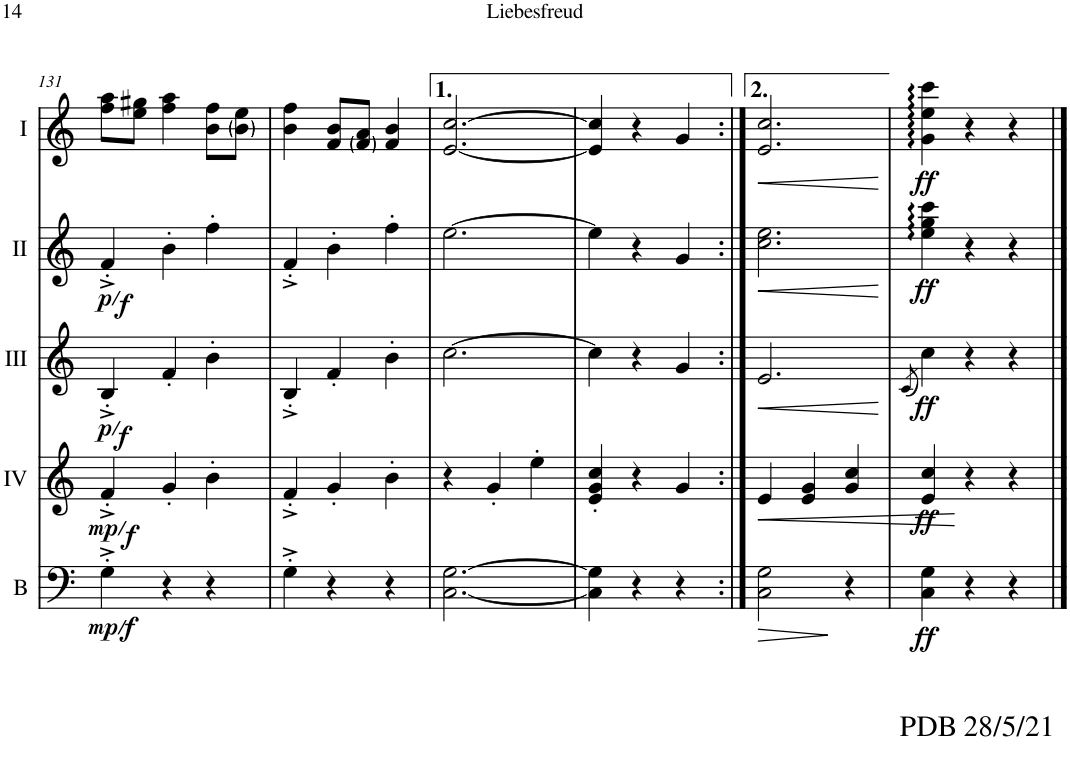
**kern	**dynam	**kern	**dynam	**kern	**dynam	**kern	**dynam	**kern	**dynam
*part5	*part5	*part4	*part4	*part3	*part3	*part2	*part2	*part1	*part1
*staff5	*staff5	*staff4	*staff4	*staff3	*staff3	*staff2	*staff2	*staff1	*staff1
*I"Bass	*	*I"Acc. 4	*	*I"Acc. 3	*	*I"Acc. 2	*	*I"Acc. 1	*
*I'B	*	*	*	*	*	*	*	*	*
!!LO:PB:g=z
*clefF4	*	*clefG2	*	*clefG2	*	*clefG2	*	*clefG2	*
*Trd7c12	*	*Trd7c12	*	*	*	*	*	*	*
*k[]	*	*k[]	*	*k[]	*	*k[]	*	*k[]	*
*M3/4	*	*M3/4	*	*M3/4	*	*M3/4	*	*M3/4	*
=131	=131	=131	=131	=131	=131	=131	=131	=131	=131
!	!LO:DY:b	!	!	!	!	!	!	!	!
!	!LO:DY:n=1:b	!	!	!	!	!	!	!	!
!	!LO:DY:n=2:b	!	!LO:DY:b	!	!	!	!	!	!
!	!	!	!LO:DY:n=1:b	!	!	!	!	!	!
!	!	!	!LO:DY:n=2:b	!	!LO:DY:b	!	!	!	!
!	!	!	!	!	!LO:DY:n=1:b	!	!	!	!
!	!	!	!	!	!LO:DY:n=2:b	!	!LO:DY:b	!	!
!	!	!	!	!	!	!	!LO:DY:n=1:b	!	!
!	!	!	!	!	!	!	!LO:DY:n=2:b	!	!
4G'^\	mp other-dynamics f	4f'^/	mp other-dynamics f	4B'^/	p other-dynamics f	4f'^/	p other-dynamics f	8ff\ 8aa\L	.
.	.	.	.	.	.	.	.	8ee\ 8gg#X\J	.
4r	.	4g'/	.	4f'/	.	4b'\	.	4ff\ 4aa\	.
4r	.	4b'\	.	4b'\	.	4ff'\	.	8b\ 8ff\L	.
.	.	.	.	.	.	.	.	8b\ 8ee\J	.
=132	=132	=132	=132	=132	=132	=132	=132	=132	=132
4G'^\	.	4f'^/	.	4B'^/	.	4f'^/	.	4b\ 4ff\	.
4r	.	4g'/	.	4f'/	.	4b'\	.	8f/ 8b/L	.
.	.	.	.	.	.	.	.	8f/ 8a/J	.
4r	.	4b'\	.	4b'\	.	4ff'\	.	4f/ 4b/	.
=133	=133	=133	=133	=133	=133	=133	=133	=133	=133
[2.C\ [2.G\	.	4r	.	[2.cc\	.	[2.ee\	.	[2.e/ [2.cc/	.
.	.	4g'/	.	.	.	.	.	.	.
.	.	4ee'\	.	.	.	.	.	.	.
=134	=134	=134	=134	=134	=134	=134	=134	=134	=134
4C\] 4G\]	.	4e/' 4g/' 4cc/'	.	4cc\]	.	4ee\]	.	4e/] 4cc/]	.
4r	.	4r	.	4r	.	4r	.	4r	.
4r	.	4g/	.	4g/	.	4g/	.	4g/	.
=135:|!	=135:|!	=135:|!	=135:|!	=135:|!	=135:|!	=135:|!	=135:|!	=135:|!	=135:|!
!	!LO:HP:b	!	!LO:HP:b	!	!LO:HP:b	!	!LO:HP:b	!	!LO:HP:b
2C\ 2G\	>	4e/	<	2.e/	<	2.cc\ 2.ee\	<	2.e/ 2.cc/	<
.	.	4e/ 4g/	.	.	.	.	.	.	.
4r	]	4g/ 4cc/	.	.	.	.	.	.	.
.	.	.	.	.	[	.	[	.	[
=136	=136	=136	=136	=136	=136	=136	=136	=136	=136
.	.	.	.	(8qc/	.	.	.	.	.
!	!	!	!	!	!	!	!	!LO:TX:b:t=For more arrangements, check out www.de-bra.nl/arrangements.html	!
!	!	!	!	!	!	!	!	!LO:TX:b:t=PDB 28/5/21	!
!	!LO:DY:b	!	!LO:DY:b	!	!LO:DY:b	!	!LO:DY:b	!	!LO:DY:b
4C\ 4G\	ff	4e/ 4cc/	ff	4cc\)	ff	4ee\:: 4gg\:: 4ccc\::	ff	4g\:: 4ee\:: 4ccc\::	ff
4r	.	4r	[	4r	.	4r	.	4r	.
4r	.	4r	.	4r	.	4r	.	4r	.
==	==	==	==	==	==	==	==	==	==
*-	*-	*-	*-	*-	*-	*-	*-	*-	*-
